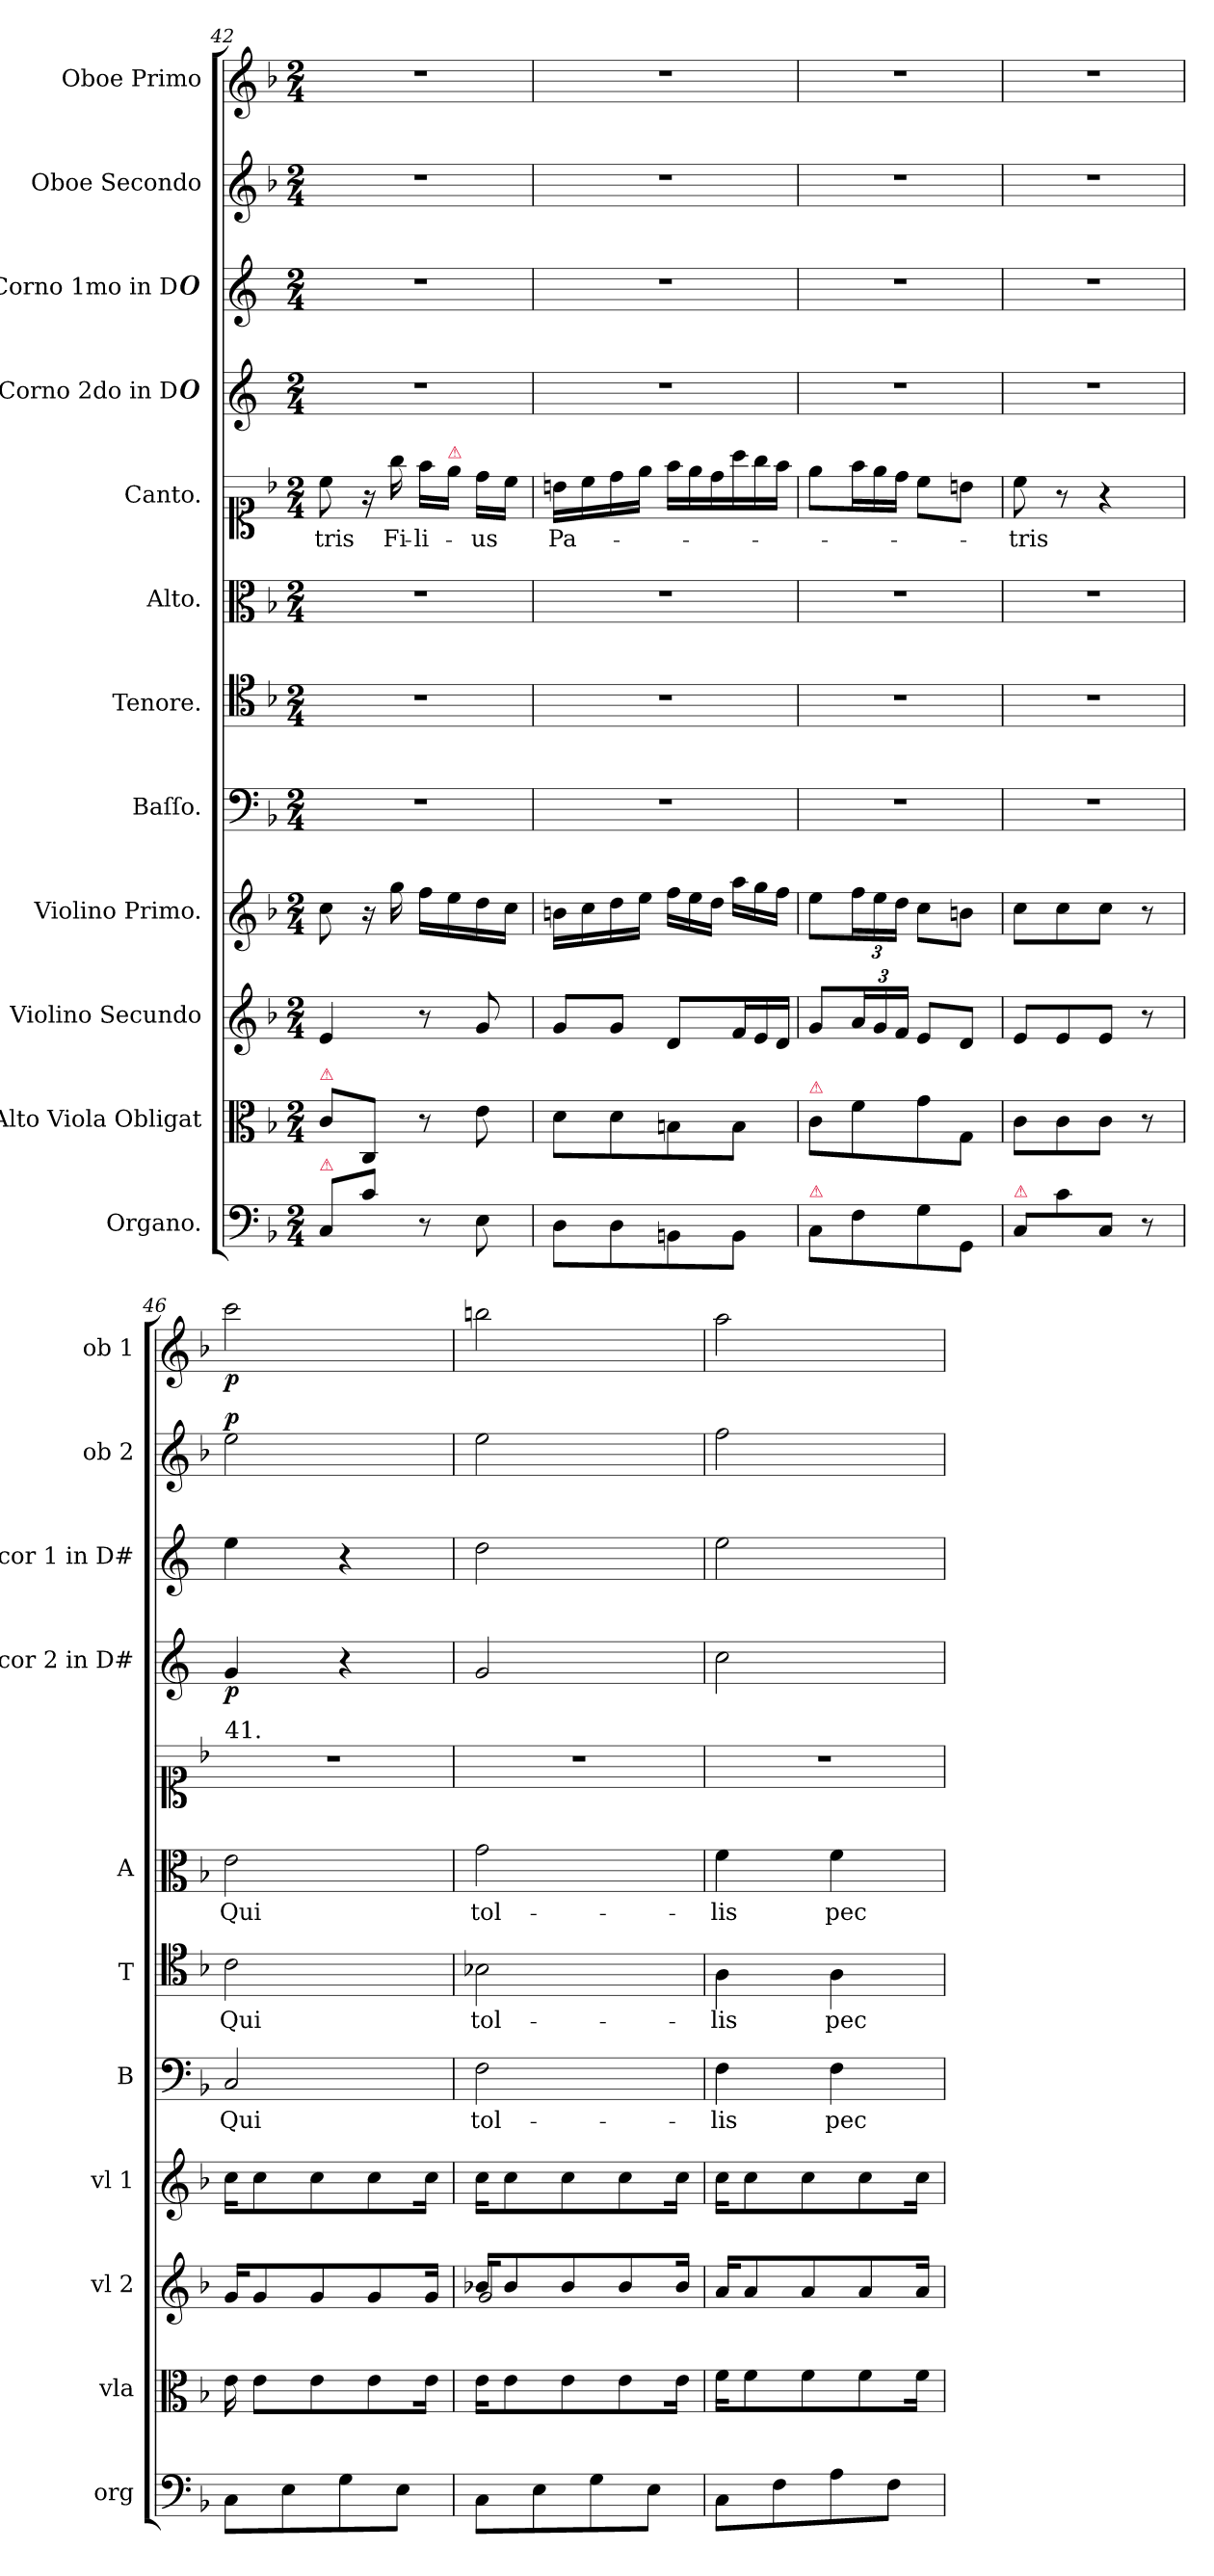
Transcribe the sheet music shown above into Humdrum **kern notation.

**kern	**kern	**kern	**kern	**kern	**text	**dynam	**kern	**text	**dynam	**kern	**text	**dynam	**kern	**text	**kern	**dynam	**kern	**dynam	**kern	**dynam	**kern	**dynam
*part12	*part11	*part10	*part9	*part8	*part8	*part8	*part7	*part7	*part7	*part6	*part6	*part6	*part5	*part5	*part4	*part4	*part3	*part3	*part2	*part2	*part1	*part1
*staff12	*staff11	*staff10	*staff9	*staff8	*staff8	*staff8	*staff7	*staff7	*staff7	*staff6	*staff6	*staff6	*staff5	*staff5	*staff4	*staff4	*staff3	*staff3	*staff2	*staff2	*staff1	*staff1
*I"Organo.	*I"Alto Viola Obligat	*I"Violino Secundo	*I"Violino Primo.	*I"Baſſo.	*	*	*I"Tenore.	*	*	*I"Alto.	*	*	*I"Canto.	*	*I"Corno 2do in D#	*	*I"Corno 1mo in D#	*	*I"Oboe Secondo	*	*I"Oboe Primo	*
*I'org	*I'vla	*I'vl 2	*I'vl 1	*I'B	*	*	*I'T	*	*	*I'A	*	*	*	*	*I'cor 2 in D#	*	*I'cor 1 in D#	*	*I'ob 2	*	*I'ob 1	*
*clefF4	*clefC3	*clefG2	*clefG2	*clefF4	*	*	*clefC4	*	*	*clefC3	*	*	*clefC1	*	*clefG2	*	*clefG2	*	*clefG2	*	*clefG2	*
*	*	*	*	*	*	*	*	*	*	*	*	*	*	*	*ITrd4c7	*	*ITrd4c7	*	*	*	*	*
*k[b-]	*k[b-]	*k[b-]	*k[b-]	*k[b-]	*	*	*k[b-]	*	*	*k[b-]	*	*	*k[b-]	*	*k[b-]	*	*k[b-]	*	*k[b-]	*	*k[b-]	*
*F:	*F:	*F:	*F:	*F:	*	*	*F:	*	*	*F:	*	*	*F:	*	*F:	*	*F:	*	*F:	*	*F:	*
*M2/4	*M2/4	*M2/4	*M2/4	*M2/4	*	*	*M2/4	*	*	*M2/4	*	*	*M2/4	*	*M2/4	*	*M2/4	*	*M2/4	*	*M2/4	*
=42	=42	=42	=42	=42	=42	=42	=42	=42	=42	=42	=42	=42	=42	=42	=42	=42	=42	=42	=42	=42	=42	=42
!	!LO:TX:a:color=crimson:t=⚠	!	!	!	!	!	!	!	!	!	!	!	!	!	!	!	!	!	!	!	!	!
!LO:TX:a:color=crimson:t=⚠	!	!	!	!	!	!	!	!	!	!	!	!	!	!	!	!	!	!	!	!	!	!
8C/L	8c\L	4e/	8cc\	2r	.	.	2r	.	.	2r	.	.	8cc\	-tris	2r	.	2r	.	2r	.	2r	.
8c\J	8C/J	.	16r	.	.	.	.	.	.	.	.	.	16r	.	.	.	.	.	.	.	.	.
.	.	.	16gg\	.	.	.	.	.	.	.	.	.	16gg\	Fi-	.	.	.	.	.	.	.	.
8r	8r	8r	16ff\LL	.	.	.	.	.	.	.	.	.	16ff\LL	-li-	.	.	.	.	.	.	.	.
!	!	!	!	!	!	!	!	!	!	!	!	!	!LO:TX:a:color=crimson:t=⚠	!	!	!	!	!	!	!	!	!
.	.	.	16ee\	.	.	.	.	.	.	.	.	.	16ee\JJ	.	.	.	.	.	.	.	.	.
8E\	8e\	8g/	16dd\	.	.	.	.	.	.	.	.	.	16dd\LL	-us	.	.	.	.	.	.	.	.
.	.	.	16cc\JJ	.	.	.	.	.	.	.	.	.	16cc\JJ	.	.	.	.	.	.	.	.	.
=43	=43	=43	=43	=43	=43	=43	=43	=43	=43	=43	=43	=43	=43	=43	=43	=43	=43	=43	=43	=43	=43	=43
8D\L	8d\L	8g/L	16bn\LL	2r	.	.	2r	.	.	2r	.	.	16bn\LL	Pa-	2r	.	2r	.	2r	.	2r	.
.	.	.	16cc\	.	.	.	.	.	.	.	.	.	16cc\	.	.	.	.	.	.	.	.	.
8D\	8d\	8g/J	16dd\	.	.	.	.	.	.	.	.	.	16dd\	.	.	.	.	.	.	.	.	.
.	.	.	16ee\JJ	.	.	.	.	.	.	.	.	.	16ee\JJ	.	.	.	.	.	.	.	.	.
*	*	*	*Xtuplet	*	*	*	*	*	*	*	*	*	*Xtuplet	*	*	*	*	*	*	*	*	*
8BBn\	8Bn\	8d/L	24ff\LL	.	.	.	.	.	.	.	.	.	24ff\LL	.	.	.	.	.	.	.	.	.
.	.	.	24ee\	.	.	.	.	.	.	.	.	.	24ee\	.	.	.	.	.	.	.	.	.
.	.	.	24dd\JJ	.	.	.	.	.	.	.	.	.	24dd\	.	.	.	.	.	.	.	.	.
*	*	*Xtuplet	*	*	*	*	*	*	*	*	*	*	*	*	*	*	*	*	*	*	*	*
8BB\J	8B\J	24f/L	24aa\LL	.	.	.	.	.	.	.	.	.	24aa\	.	.	.	.	.	.	.	.	.
.	.	24e/	24gg\	.	.	.	.	.	.	.	.	.	24gg\	.	.	.	.	.	.	.	.	.
.	.	24d/JJ	24ff\JJ	.	.	.	.	.	.	.	.	.	24ff\JJ	.	.	.	.	.	.	.	.	.
=44	=44	=44	=44	=44	=44	=44	=44	=44	=44	=44	=44	=44	=44	=44	=44	=44	=44	=44	=44	=44	=44	=44
!	!LO:TX:a:color=crimson:t=⚠	!	!	!	!	!	!	!	!	!	!	!	!	!	!	!	!	!	!	!	!	!
!LO:TX:a:color=crimson:t=⚠	!	!	!	!	!	!	!	!	!	!	!	!	!	!	!	!	!	!	!	!	!	!
8C\L	8c\L	8g/L	8ee\L	2r	.	.	2r	.	.	2r	.	.	8ee\L	.	2r	.	2r	.	2r	.	2r	.
*	*	*tuplet	*tuplet	*	*	*	*	*	*	*	*	*	*	*	*	*	*	*	*	*	*	*
8F\	8f\	24a/L	24ff\L	.	.	.	.	.	.	.	.	.	24ff\L	.	.	.	.	.	.	.	.	.
.	.	24g/	24ee\	.	.	.	.	.	.	.	.	.	24ee\	.	.	.	.	.	.	.	.	.
.	.	24f/JJ	24dd\JJ	.	.	.	.	.	.	.	.	.	24dd\JJ	.	.	.	.	.	.	.	.	.
8G\	8g\	8e/L	8cc\L	.	.	.	.	.	.	.	.	.	8cc\L	.	.	.	.	.	.	.	.	.
8GG/J	8G/J	8d/J	8bn\J	.	.	.	.	.	.	.	.	.	8bn\J	.	.	.	.	.	.	.	.	.
=45	=45	=45	=45	=45	=45	=45	=45	=45	=45	=45	=45	=45	=45	=45	=45	=45	=45	=45	=45	=45	=45	=45
!LO:TX:a:color=crimson:t=⚠	!	!	!	!	!	!	!	!	!	!	!	!	!	!	!	!	!	!	!	!	!	!
8C/L	8c\L	8e/L	8cc\L	2r	.	.	2r	.	.	2r	.	.	8cc\	-tris	2r	.	2r	.	2r	.	2r	.
8c\	8c\	8e/	8cc\	.	.	.	.	.	.	.	.	.	8r	.	.	.	.	.	.	.	.	.
8C/J	8c\J	8e/J	8cc\J	.	.	.	.	.	.	.	.	.	4r	.	.	.	.	.	.	.	.	.
8r	8r	8r	8r	.	.	.	.	.	.	.	.	.	.	.	.	.	.	.	.	.	.	.
=46	=46	=46	=46	=46	=46	=46	=46	=46	=46	=46	=46	=46	=46	=46	=46	=46	=46	=46	=46	=46	=46	=46
!	!	!	!	!	!	!	!	!	!	!	!	!	!LO:TX:a:t=41.	!	!	!	!	!	!	!	!	!
!	!	!	!	!	!	!LO:DY:a	!	!	!LO:DY:a	!	!	!LO:DY:a	!	!	!	!	!	!LO:DY:a	!	!LO:DY:a	!	!LO:DY:b
8C\L	16e\	16g/KL	16cc\KL	2C/	Qui	p&colon;	2c\	Qui	p&colon;	2e\	Qui	p&colon;	2r	.	4c/	p	4a\	p&colon;	2ee\	p	2ccc\	p.
.	8e\L	8g/	8cc\	.	.	.	.	.	.	.	.	.	.	.	.	.	.	.	.	.	.	.
8E\	.	.	.	.	.	.	.	.	.	.	.	.	.	.	.	.	.	.	.	.	.	.
.	8e\	8g/	8cc\	.	.	.	.	.	.	.	.	.	.	.	.	.	.	.	.	.	.	.
8G\	.	.	.	.	.	.	.	.	.	.	.	.	.	.	4r	.	4r	.	.	.	.	.
.	8e\	8g/	8cc\	.	.	.	.	.	.	.	.	.	.	.	.	.	.	.	.	.	.	.
8E\J	.	.	.	.	.	.	.	.	.	.	.	.	.	.	.	.	.	.	.	.	.	.
.	16e\Jk	16g/Jk	16cc\Jk	.	.	.	.	.	.	.	.	.	.	.	.	.	.	.	.	.	.	.
=47	=47	=47	=47	=47	=47	=47	=47	=47	=47	=47	=47	=47	=47	=47	=47	=47	=47	=47	=47	=47	=47	=47
*	*	*^	*	*	*	*	*	*	*	*	*	*	*	*	*	*	*	*	*	*	*	*
8C\L	16e\KL	16b-X/KL	2g/	16cc\KL	2F\	tol-	.	2B-X\	tol-	.	2g\	tol-	.	2r	.	2c/	.	2g\	.	2ee\	.	2bbn\	.
.	8e\	8b-/	.	8cc\	.	.	.	.	.	.	.	.	.	.	.	.	.	.	.	.	.	.	.
8E\	.	.	.	.	.	.	.	.	.	.	.	.	.	.	.	.	.	.	.	.	.	.	.
.	8e\	8b-/	.	8cc\	.	.	.	.	.	.	.	.	.	.	.	.	.	.	.	.	.	.	.
8G\	.	.	.	.	.	.	.	.	.	.	.	.	.	.	.	.	.	.	.	.	.	.	.
.	8e\	8b-/	.	8cc\	.	.	.	.	.	.	.	.	.	.	.	.	.	.	.	.	.	.	.
8E\J	.	.	.	.	.	.	.	.	.	.	.	.	.	.	.	.	.	.	.	.	.	.	.
.	16e\Jk	16b-/Jk	.	16cc\Jk	.	.	.	.	.	.	.	.	.	.	.	.	.	.	.	.	.	.	.
*	*	*v	*v	*	*	*	*	*	*	*	*	*	*	*	*	*	*	*	*	*	*	*	*
=48	=48	=48	=48	=48	=48	=48	=48	=48	=48	=48	=48	=48	=48	=48	=48	=48	=48	=48	=48	=48	=48	=48
8C\L	16f\KL	16a/KL	16cc\KL	4F\	-lis	.	4A\	-lis	.	4f\	-lis	.	2r	.	2f\	.	2a\	.	2ff\	.	2aa\	.
.	8f\	8a/	8cc\	.	.	.	.	.	.	.	.	.	.	.	.	.	.	.	.	.	.	.
8F\	.	.	.	.	.	.	.	.	.	.	.	.	.	.	.	.	.	.	.	.	.	.
.	8f\	8a/	8cc\	.	.	.	.	.	.	.	.	.	.	.	.	.	.	.	.	.	.	.
8A\	.	.	.	4F\	pec-	.	4A\	pec-	.	4f\	pec-	.	.	.	.	.	.	.	.	.	.	.
.	8f\	8a/	8cc\	.	.	.	.	.	.	.	.	.	.	.	.	.	.	.	.	.	.	.
8F\J	.	.	.	.	.	.	.	.	.	.	.	.	.	.	.	.	.	.	.	.	.	.
.	16f\Jk	16a/Jk	16cc\Jk	.	.	.	.	.	.	.	.	.	.	.	.	.	.	.	.	.	.	.
=	=	=	=	=	=	=	=	=	=	=	=	=	=	=	=	=	=	=	=	=	=	=
*-	*-	*-	*-	*-	*-	*-	*-	*-	*-	*-	*-	*-	*-	*-	*-	*-	*-	*-	*-	*-	*-	*-
